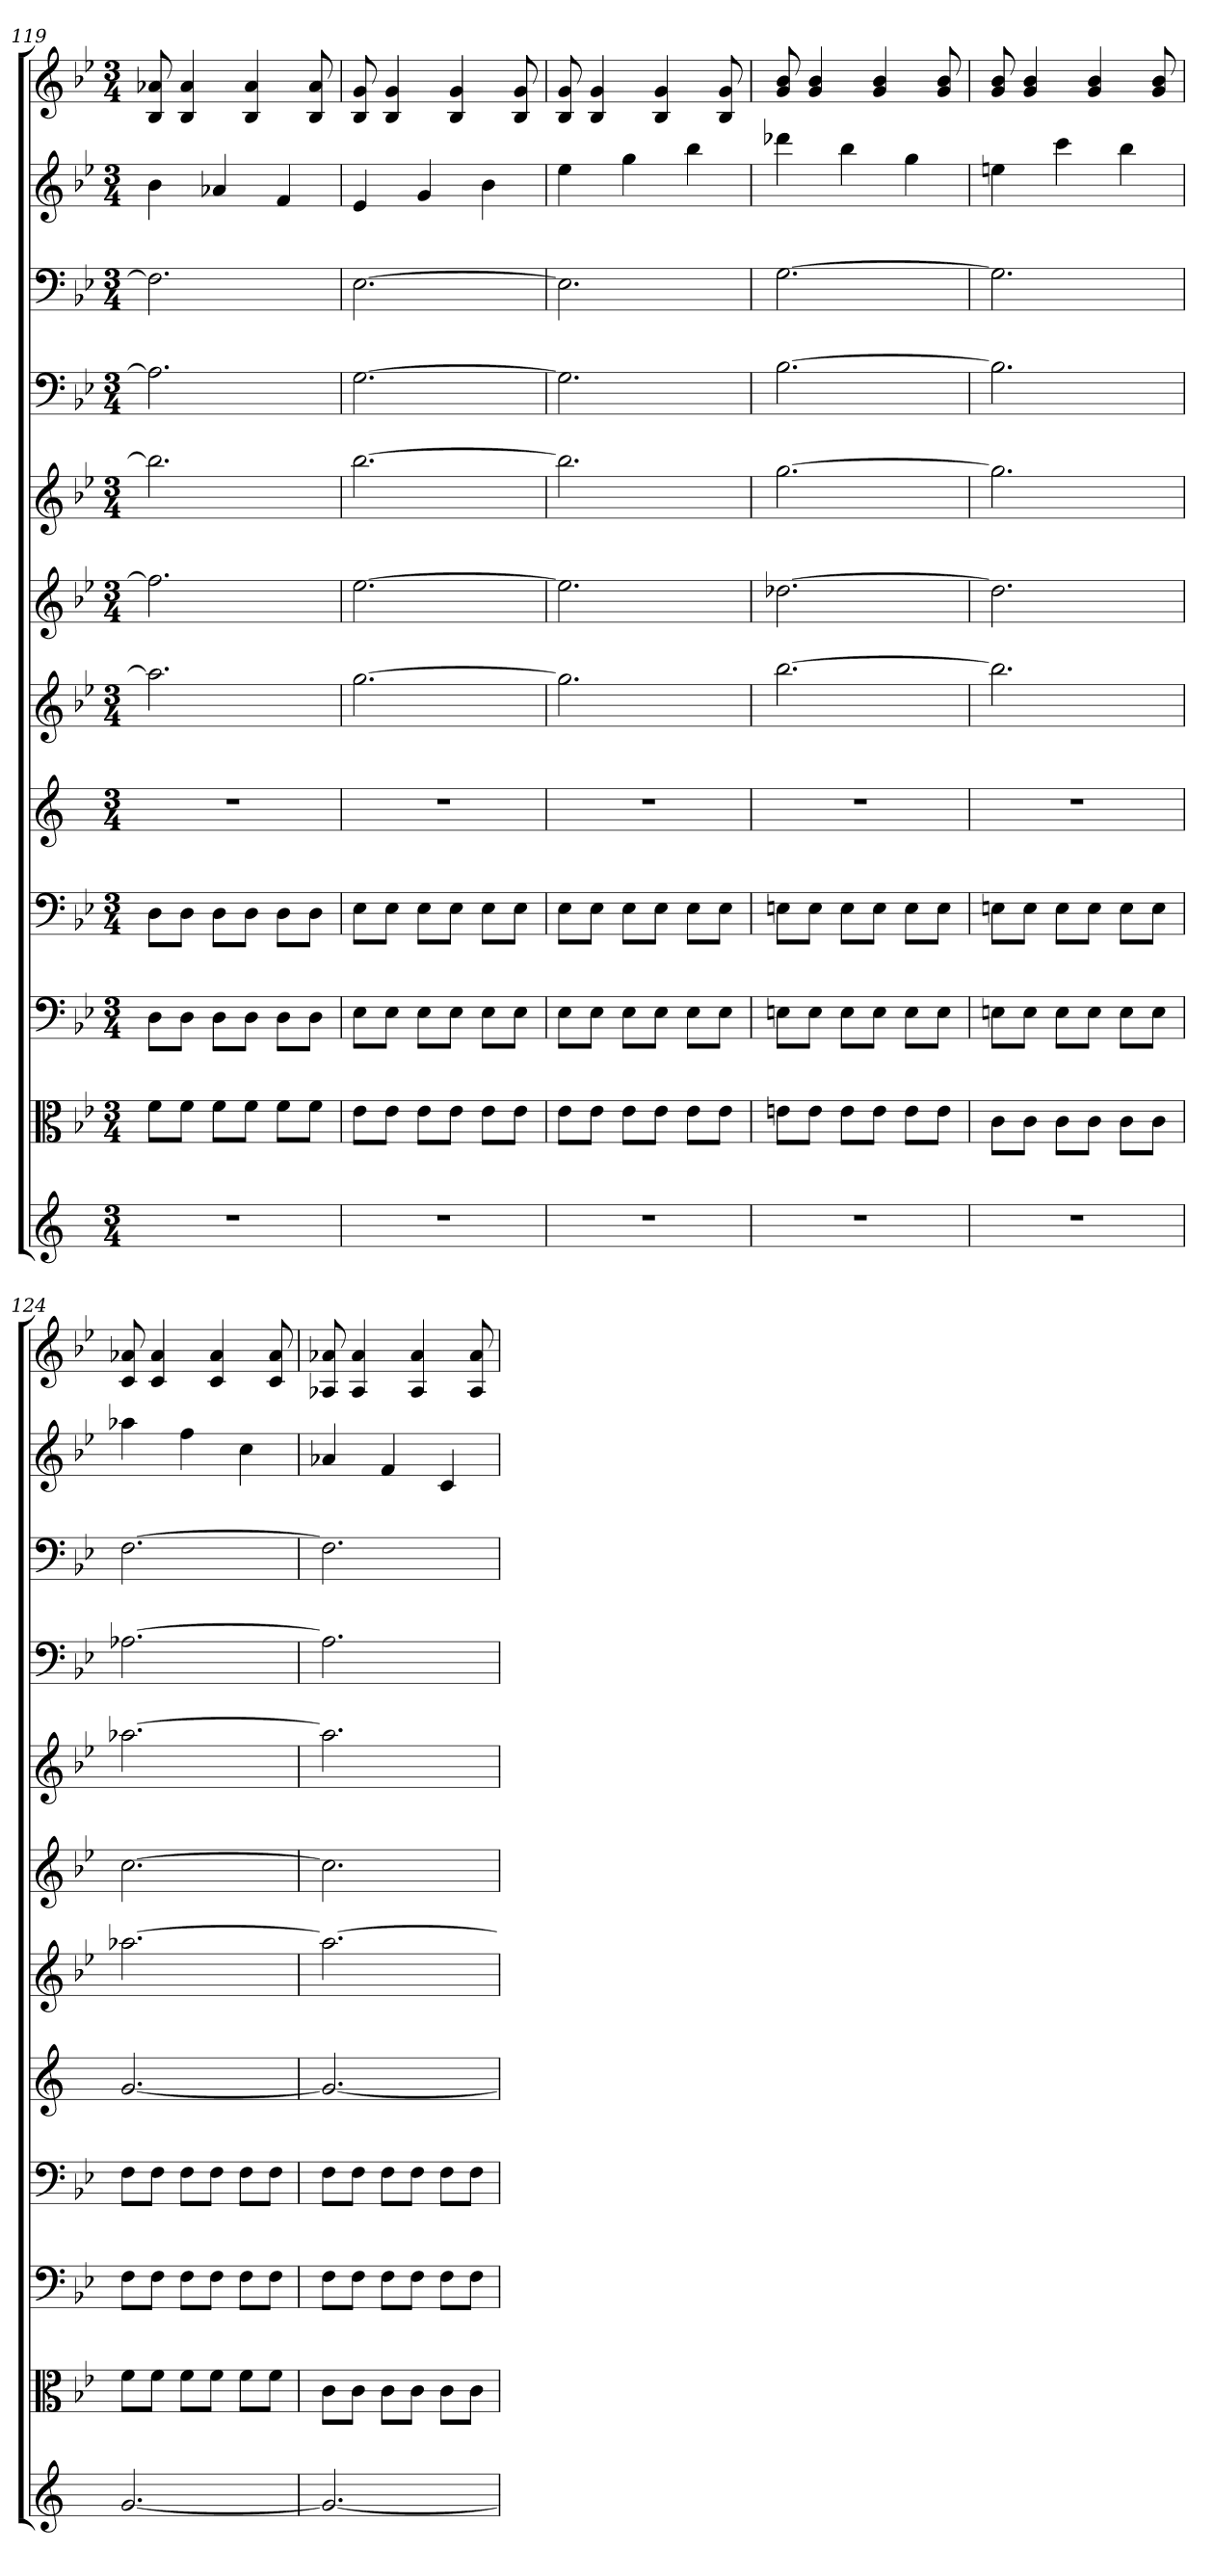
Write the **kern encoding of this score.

**kern	**kern	**kern	**kern	**kern	**kern	**kern	**kern	**kern	**kern	**kern	**kern
*part12	*part11	*part10	*part9	*part8	*part7	*part6	*part5	*part4	*part3	*part2	*part1
*staff12	*staff11	*staff10	*staff9	*staff8	*staff7	*staff6	*staff5	*staff4	*staff3	*staff2	*staff1
*	*clefC3	*clefF4	*clefF4	*	*	*	*	*clefF4	*clefF4	*	*
*k[]	*k[b-e-]	*k[b-e-]	*k[b-e-]	*k[]	*k[b-e-]	*k[b-e-]	*k[b-e-]	*k[b-e-]	*k[b-e-]	*k[b-e-]	*k[b-e-]
*M3/4	*M3/4	*M3/4	*M3/4	*M3/4	*M3/4	*M3/4	*M3/4	*M3/4	*M3/4	*M3/4	*M3/4
=119	=119	=119	=119	=119	=119	=119	=119	=119	=119	=119	=119
2.r	8f\L	8D\L	8D\L	2.r	2.aa-]	2.ff]	2.bb-]	2.A-]	2.F]	4b-	8B- 8a-X
.	8f\J	8D\J	8D\J	.	.	.	.	.	.	.	4B- 4a-
.	8f\L	8D\L	8D\L	.	.	.	.	.	.	4a-X	.
.	8f\J	8D\J	8D\J	.	.	.	.	.	.	.	4B- 4a-
.	8f\L	8D\L	8D\L	.	.	.	.	.	.	4f	.
.	8f\J	8D\J	8D\J	.	.	.	.	.	.	.	8B- 8a-
=120	=120	=120	=120	=120	=120	=120	=120	=120	=120	=120	=120
2.r	8e-\L	8E-\L	8E-\L	2.r	[2.gg	[2.ee-	[2.bb-	[2.G	[2.E-	4e-	8B- 8g
.	8e-\J	8E-\J	8E-\J	.	.	.	.	.	.	.	4B- 4g
.	8e-\L	8E-\L	8E-\L	.	.	.	.	.	.	4g	.
.	8e-\J	8E-\J	8E-\J	.	.	.	.	.	.	.	4B- 4g
.	8e-\L	8E-\L	8E-\L	.	.	.	.	.	.	4b-	.
.	8e-\J	8E-\J	8E-\J	.	.	.	.	.	.	.	8B- 8g
=121	=121	=121	=121	=121	=121	=121	=121	=121	=121	=121	=121
2.r	8e-\L	8E-\L	8E-\L	2.r	2.gg]	2.ee-]	2.bb-]	2.G]	2.E-]	4ee-	8B- 8g
.	8e-\J	8E-\J	8E-\J	.	.	.	.	.	.	.	4B- 4g
.	8e-\L	8E-\L	8E-\L	.	.	.	.	.	.	4gg	.
.	8e-\J	8E-\J	8E-\J	.	.	.	.	.	.	.	4B- 4g
.	8e-\L	8E-\L	8E-\L	.	.	.	.	.	.	4bb-	.
.	8e-\J	8E-\J	8E-\J	.	.	.	.	.	.	.	8B- 8g
=122	=122	=122	=122	=122	=122	=122	=122	=122	=122	=122	=122
2.r	8en\L	8En\L	8En\L	2.r	[2.bb-	[2.dd-X	[2.gg	[2.B-	[2.G	4ddd-X	8g 8b-
.	8e\J	8E\J	8E\J	.	.	.	.	.	.	.	4g 4b-
.	8e\L	8E\L	8E\L	.	.	.	.	.	.	4bb-	.
.	8e\J	8E\J	8E\J	.	.	.	.	.	.	.	4g 4b-
.	8e\L	8E\L	8E\L	.	.	.	.	.	.	4gg	.
.	8e\J	8E\J	8E\J	.	.	.	.	.	.	.	8g 8b-
=123	=123	=123	=123	=123	=123	=123	=123	=123	=123	=123	=123
2.r	8c\L	8En\L	8En\L	2.r	2.bb-]	2.dd-]	2.gg]	2.B-]	2.G]	4een	8g 8b-
.	8c\J	8E\J	8E\J	.	.	.	.	.	.	.	4g 4b-
.	8c\L	8E\L	8E\L	.	.	.	.	.	.	4ccc	.
.	8c\J	8E\J	8E\J	.	.	.	.	.	.	.	4g 4b-
.	8c\L	8E\L	8E\L	.	.	.	.	.	.	4bb-	.
.	8c\J	8E\J	8E\J	.	.	.	.	.	.	.	8g 8b-
=124	=124	=124	=124	=124	=124	=124	=124	=124	=124	=124	=124
[2.g	8f\L	8F\L	8F\L	[2.g	[2.aa-X	[2.cc	[2.aa-X	[2.A-X	[2.F	4aa-X	8c 8a-X
.	8f\J	8F\J	8F\J	.	.	.	.	.	.	.	4c 4a-
.	8f\L	8F\L	8F\L	.	.	.	.	.	.	4ff	.
.	8f\J	8F\J	8F\J	.	.	.	.	.	.	.	4c 4a-
.	8f\L	8F\L	8F\L	.	.	.	.	.	.	4cc	.
.	8f\J	8F\J	8F\J	.	.	.	.	.	.	.	8c 8a-
=125	=125	=125	=125	=125	=125	=125	=125	=125	=125	=125	=125
2.g_	8c\L	8F\L	8F\L	2.g_	2.aa-_	2.cc]	2.aa-]	2.A-]	2.F]	4a-X	8A-X 8a-X
.	8c\J	8F\J	8F\J	.	.	.	.	.	.	.	4A- 4a-
.	8c\L	8F\L	8F\L	.	.	.	.	.	.	4f	.
.	8c\J	8F\J	8F\J	.	.	.	.	.	.	.	4A- 4a-
.	8c\L	8F\L	8F\L	.	.	.	.	.	.	4c	.
.	8c\J	8F\J	8F\J	.	.	.	.	.	.	.	8A- 8a-
=	=	=	=	=	=	=	=	=	=	=	=
*-	*-	*-	*-	*-	*-	*-	*-	*-	*-	*-	*-
